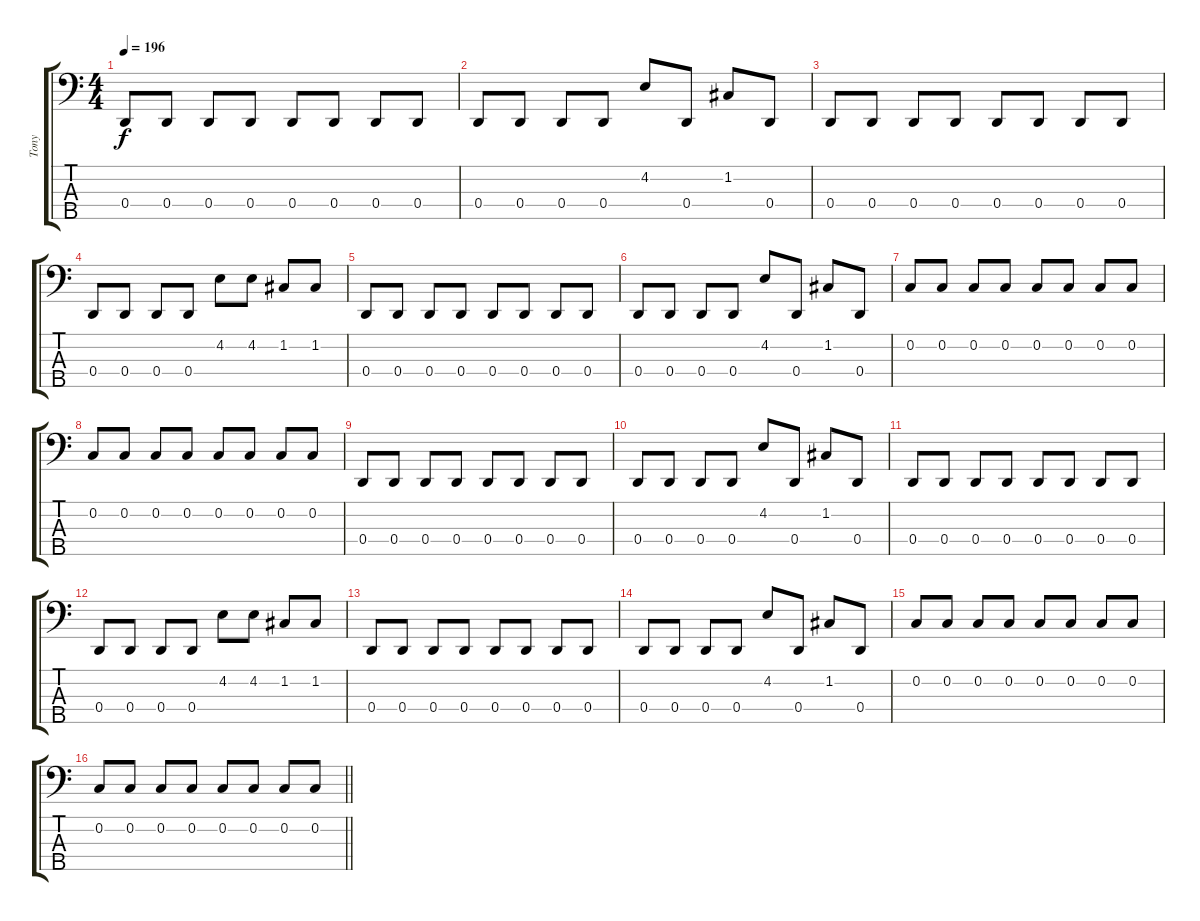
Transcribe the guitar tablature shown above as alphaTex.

\track ("Tony" "Tony") {instrument electricbasspick}
\staff {score tabs}
\tuning (F2 C2 G1 D1 A0) {hide}
\ts (4 4)
\tempo 196
\clef f4
\ks c
0.4.8{dy f} 0.4.8 0.4.8 0.4.8 0.4.8 0.4.8 0.4.8 0.4.8 |
0.4.8 0.4.8 0.4.8 0.4.8 4.2.8 0.4.8 1.2.8 0.4.8 |
0.4.8 0.4.8 0.4.8 0.4.8 0.4.8 0.4.8 0.4.8 0.4.8 |
0.4.8 0.4.8 0.4.8 0.4.8 4.2.8 4.2.8 1.2.8 1.2.8 |
0.4.8 0.4.8 0.4.8 0.4.8 0.4.8 0.4.8 0.4.8 0.4.8 |
0.4.8 0.4.8 0.4.8 0.4.8 4.2.8 0.4.8 1.2.8 0.4.8 |
0.2.8 0.2.8 0.2.8 0.2.8 0.2.8 0.2.8 0.2.8 0.2.8 |
0.2.8 0.2.8 0.2.8 0.2.8 0.2.8 0.2.8 0.2.8 0.2.8 |
0.4.8 0.4.8 0.4.8 0.4.8 0.4.8 0.4.8 0.4.8 0.4.8 |
0.4.8 0.4.8 0.4.8 0.4.8 4.2.8 0.4.8 1.2.8 0.4.8 |
0.4.8 0.4.8 0.4.8 0.4.8 0.4.8 0.4.8 0.4.8 0.4.8 |
0.4.8 0.4.8 0.4.8 0.4.8 4.2.8 4.2.8 1.2.8 1.2.8 |
0.4.8 0.4.8 0.4.8 0.4.8 0.4.8 0.4.8 0.4.8 0.4.8 |
0.4.8 0.4.8 0.4.8 0.4.8 4.2.8 0.4.8 1.2.8 0.4.8 |
0.2.8 0.2.8 0.2.8 0.2.8 0.2.8 0.2.8 0.2.8 0.2.8 |
\barLineRight lightlight
0.2.8 0.2.8 0.2.8 0.2.8 0.2.8 0.2.8 0.2.8 0.2.8
